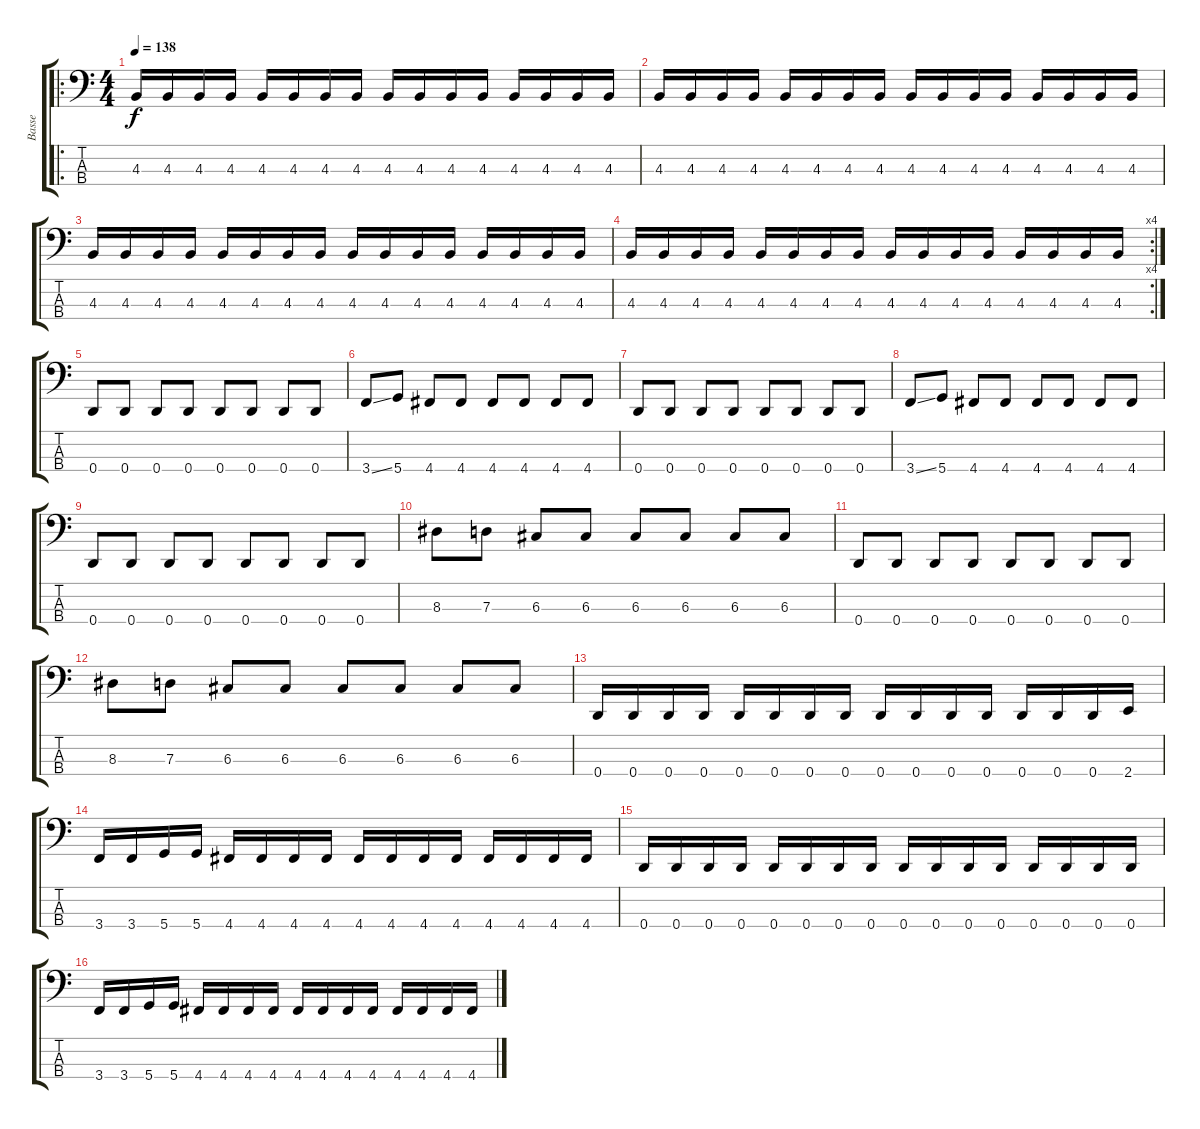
\track ("Basse" "Basse") {instrument electricbassfinger}
\staff {score tabs}
\tuning (F2 C2 G1 D1) {hide}
\ro
\ts (4 4)
\tempo 138
\clef f4
\ks c
4.3.16{dy f} 4.3.16 4.3.16 4.3.16 4.3.16 4.3.16 4.3.16 4.3.16 4.3.16 4.3.16 4.3.16 4.3.16 4.3.16 4.3.16 4.3.16 4.3.16 |
4.3.16 4.3.16 4.3.16 4.3.16 4.3.16 4.3.16 4.3.16 4.3.16 4.3.16 4.3.16 4.3.16 4.3.16 4.3.16 4.3.16 4.3.16 4.3.16 |
4.3.16 4.3.16 4.3.16 4.3.16 4.3.16 4.3.16 4.3.16 4.3.16 4.3.16 4.3.16 4.3.16 4.3.16 4.3.16 4.3.16 4.3.16 4.3.16 |
\rc 4
4.3.16 4.3.16 4.3.16 4.3.16 4.3.16 4.3.16 4.3.16 4.3.16 4.3.16 4.3.16 4.3.16 4.3.16 4.3.16 4.3.16 4.3.16 4.3.16 |
0.4.8 0.4.8 0.4.8 0.4.8 0.4.8 0.4.8 0.4.8 0.4.8 |
3.4{ss}.8 5.4.8 4.4.8 4.4.8 4.4.8 4.4.8 4.4.8 4.4.8 |
0.4.8 0.4.8 0.4.8 0.4.8 0.4.8 0.4.8 0.4.8 0.4.8 |
3.4{ss}.8 5.4.8 4.4.8 4.4.8 4.4.8 4.4.8 4.4.8 4.4.8 |
0.4.8 0.4.8 0.4.8 0.4.8 0.4.8 0.4.8 0.4.8 0.4.8 |
8.3.8 7.3.8 6.3.8 6.3.8 6.3.8 6.3.8 6.3.8 6.3.8 |
0.4.8 0.4.8 0.4.8 0.4.8 0.4.8 0.4.8 0.4.8 0.4.8 |
8.3.8 7.3.8 6.3.8 6.3.8 6.3.8 6.3.8 6.3.8 6.3.8 |
0.4.16 0.4.16 0.4.16 0.4.16 0.4.16 0.4.16 0.4.16 0.4.16 0.4.16 0.4.16 0.4.16 0.4.16 0.4.16 0.4.16 0.4.16 2.4.16 |
3.4.16 3.4.16 5.4.16 5.4.16 4.4.16 4.4.16 4.4.16 4.4.16 4.4.16 4.4.16 4.4.16 4.4.16 4.4.16 4.4.16 4.4.16 4.4.16 |
0.4.16 0.4.16 0.4.16 0.4.16 0.4.16 0.4.16 0.4.16 0.4.16 0.4.16 0.4.16 0.4.16 0.4.16 0.4.16 0.4.16 0.4.16 0.4.16 |
3.4.16 3.4.16 5.4.16 5.4.16 4.4.16 4.4.16 4.4.16 4.4.16 4.4.16 4.4.16 4.4.16 4.4.16 4.4.16 4.4.16 4.4.16 4.4.16
